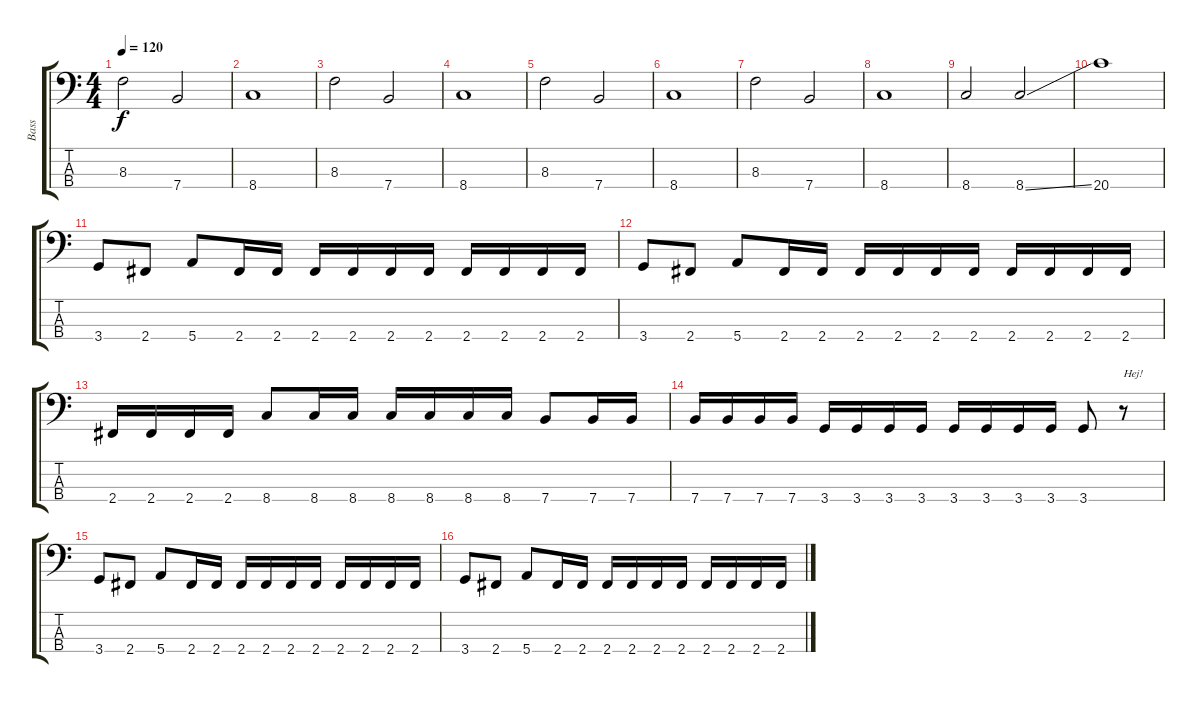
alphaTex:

\track ("Bass" "Bass") {instrument electricbassfinger}
\staff {score tabs}
\tuning (G2 D2 A1 E1) {hide}
\ts (4 4)
\tempo 120
\clef f4
\ks c
8.3.2{dy f} 7.4.2 |
8.4.1 |
8.3.2 7.4.2 |
8.4.1 |
8.3.2 7.4.2 |
8.4.1 |
8.3.2 7.4.2 |
8.4.1 |
8.4.2 8.4{ss}.2 |
20.4.1 |
3.4.8 2.4.8 5.4.8 2.4.16 2.4.16 2.4.16 2.4.16 2.4.16 2.4.16 2.4.16 2.4.16 2.4.16 2.4.16 |
3.4.8 2.4.8 5.4.8 2.4.16 2.4.16 2.4.16 2.4.16 2.4.16 2.4.16 2.4.16 2.4.16 2.4.16 2.4.16 |
2.4.16 2.4.16 2.4.16 2.4.16 8.4.8 8.4.16 8.4.16 8.4.16 8.4.16 8.4.16 8.4.16 7.4.8 7.4.16 7.4.16 |
7.4.16 7.4.16 7.4.16 7.4.16 3.4.16 3.4.16 3.4.16 3.4.16 3.4.16 3.4.16 3.4.16 3.4.16 3.4.8 r.8{txt "Hej!"} |
3.4.8 2.4.8 5.4.8 2.4.16 2.4.16 2.4.16 2.4.16 2.4.16 2.4.16 2.4.16 2.4.16 2.4.16 2.4.16 |
3.4.8 2.4.8 5.4.8 2.4.16 2.4.16 2.4.16 2.4.16 2.4.16 2.4.16 2.4.16 2.4.16 2.4.16 2.4.16
